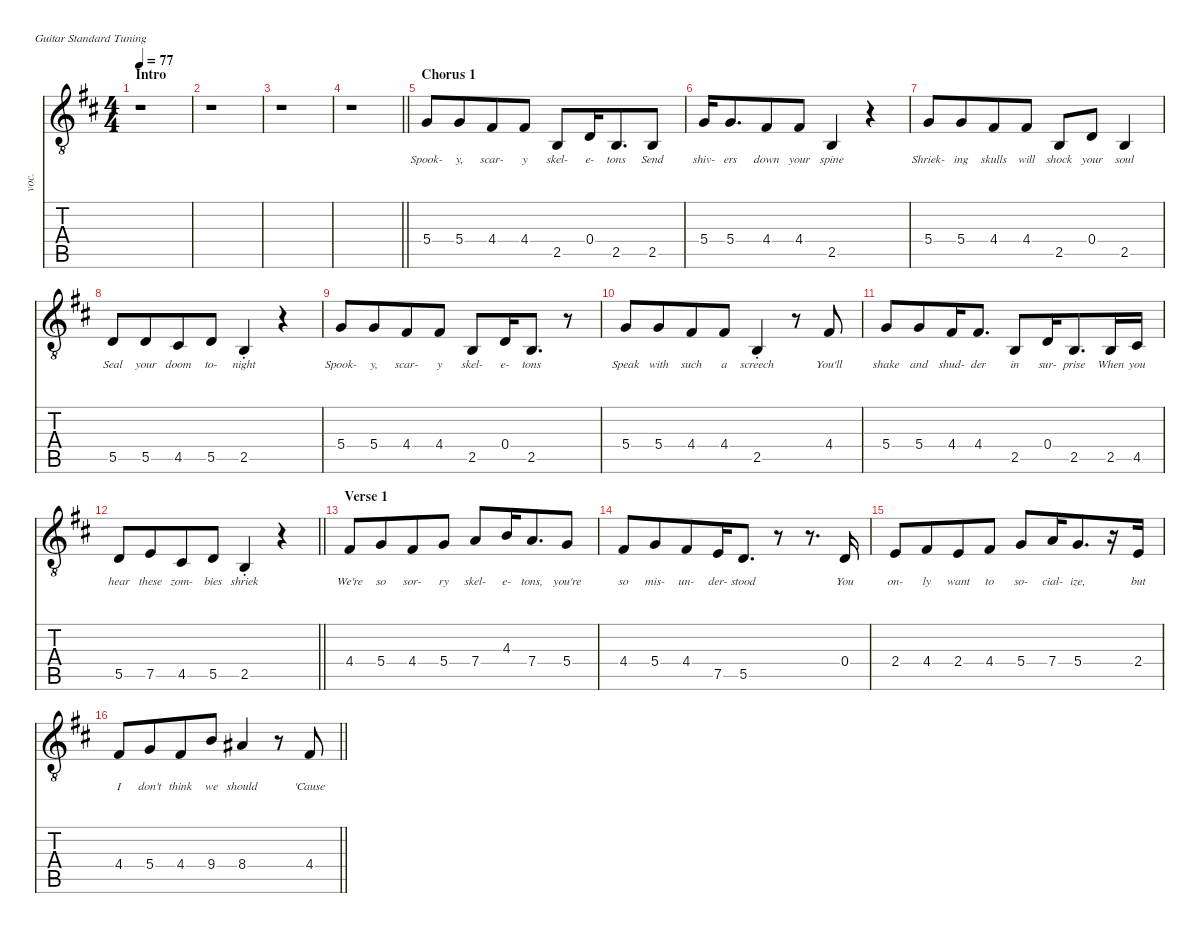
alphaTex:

\defaultSystemsLayout 4
\hideDynamics
\bracketExtendMode nobrackets
\otherSystemsTrackNameOrientation horizontal
\track ("Vocals-lessons1" "voc.") {defaultSystemsLayout 4 instrument acousticguitarnylon}
\staff {score tabs}
\tuning (E4 B3 G3 D3 A2 E2)
\displaytranspose 0
\ts (4 4)
\beaming (8 4 4)
\section ("" "Intro")
\tempo 77
\clef g2
\ottava 8vb
\ks bminor
r.1{dy mf instrument acousticguitarnylon beam Down} |
r.1{beam Down} |
r.1{beam Down} |
\barLineRight lightlight
r.1{beam Down} |
\section ("" "Chorus 1")
5.4{acc forcenatural}.8{lyrics (0 "Spook-") lyrics (1 "") lyrics (2 "") lyrics (3 "") lyrics (4 "") beam Up} 5.4{acc forcenatural}.8{lyrics (0 "y,") lyrics (1 "") lyrics (2 "") lyrics (3 "") lyrics (4 "") beam Up} 4.4{acc #}.8{lyrics (0 "scar-") lyrics (1 "") lyrics (2 "") lyrics (3 "") lyrics (4 "") beam Up} 4.4{acc #}.8{lyrics (0 "y") lyrics (1 "") lyrics (2 "") lyrics (3 "") lyrics (4 "") beam Up} 2.5{acc forcenatural}.8{lyrics (0 "skel-") lyrics (1 "") lyrics (2 "") lyrics (3 "") lyrics (4 "") beam Up} 0.4{acc forcenatural}.16{lyrics (0 "e-") lyrics (1 "") lyrics (2 "") lyrics (3 "") lyrics (4 "") beam Up} 2.5{acc forcenatural}.8{d lyrics (0 "tons") lyrics (1 "") lyrics (2 "") lyrics (3 "") lyrics (4 "") beam Up} 2.5{acc forcenatural}.8{lyrics (0 "Send") lyrics (1 "") lyrics (2 "") lyrics (3 "") lyrics (4 "") beam Up} |
5.4{acc forcenatural}.16{lyrics (0 "shiv-") lyrics (1 "") lyrics (2 "") lyrics (3 "") lyrics (4 "") beam Up} 5.4{acc forcenatural}.8{d lyrics (0 "ers") lyrics (1 "") lyrics (2 "") lyrics (3 "") lyrics (4 "") beam Up} 4.4{acc #}.8{lyrics (0 "down") lyrics (1 "") lyrics (2 "") lyrics (3 "") lyrics (4 "") beam Up} 4.4{acc #}.8{lyrics (0 "your") lyrics (1 "") lyrics (2 "") lyrics (3 "") lyrics (4 "") beam Up} 2.5{acc forcenatural}.4{lyrics (0 "spine") lyrics (1 "") lyrics (2 "") lyrics (3 "") lyrics (4 "") beam Up} r.4{beam Up} |
5.4{acc forcenatural}.8{lyrics (0 "Shriek-") lyrics (1 "") lyrics (2 "") lyrics (3 "") lyrics (4 "") beam Up} 5.4{acc forcenatural}.8{lyrics (0 "ing") lyrics (1 "") lyrics (2 "") lyrics (3 "") lyrics (4 "") beam Up} 4.4{acc #}.8{lyrics (0 "skulls") lyrics (1 "") lyrics (2 "") lyrics (3 "") lyrics (4 "") beam Up} 4.4{acc #}.8{lyrics (0 "will") lyrics (1 "") lyrics (2 "") lyrics (3 "") lyrics (4 "") beam Up} 2.5{acc forcenatural}.8{lyrics (0 "shock") lyrics (1 "") lyrics (2 "") lyrics (3 "") lyrics (4 "") beam Up} 0.4{acc forcenatural}.8{lyrics (0 "your") lyrics (1 "") lyrics (2 "") lyrics (3 "") lyrics (4 "") beam Up} 2.5{acc forcenatural}.4{lyrics (0 "soul") lyrics (1 "") lyrics (2 "") lyrics (3 "") lyrics (4 "") beam Up} |
5.5{acc forcenatural}.8{lyrics (0 "Seal") lyrics (1 "") lyrics (2 "") lyrics (3 "") lyrics (4 "") beam Up} 5.5{acc forcenatural}.8{lyrics (0 "your") lyrics (1 "") lyrics (2 "") lyrics (3 "") lyrics (4 "") beam Up} 4.5{acc #}.8{lyrics (0 "doom") lyrics (1 "") lyrics (2 "") lyrics (3 "") lyrics (4 "") beam Up} 5.5{acc forcenatural}.8{lyrics (0 "to-") lyrics (1 "") lyrics (2 "") lyrics (3 "") lyrics (4 "") beam Up} 2.5{st acc forcenatural}.4{lyrics (0 "night") lyrics (1 "") lyrics (2 "") lyrics (3 "") lyrics (4 "") beam Up} r.4{beam Up} |
5.4{acc forcenatural}.8{lyrics (0 "Spook-") lyrics (1 "") lyrics (2 "") lyrics (3 "") lyrics (4 "") beam Up} 5.4{acc forcenatural}.8{lyrics (0 "y,") lyrics (1 "") lyrics (2 "") lyrics (3 "") lyrics (4 "") beam Up} 4.4{acc #}.8{lyrics (0 "scar-") lyrics (1 "") lyrics (2 "") lyrics (3 "") lyrics (4 "") beam Up} 4.4{acc #}.8{lyrics (0 "y") lyrics (1 "") lyrics (2 "") lyrics (3 "") lyrics (4 "") beam Up} 2.5{acc forcenatural}.8{lyrics (0 "skel-") lyrics (1 "") lyrics (2 "") lyrics (3 "") lyrics (4 "") beam Up} 0.4{acc forcenatural}.16{lyrics (0 "e-") lyrics (1 "") lyrics (2 "") lyrics (3 "") lyrics (4 "") beam Up} 2.5{acc forcenatural}.8{d lyrics (0 "tons") lyrics (1 "") lyrics (2 "") lyrics (3 "") lyrics (4 "") beam Up} r.8{beam Up} |
5.4{acc forcenatural}.8{lyrics (0 "Speak") lyrics (1 "") lyrics (2 "") lyrics (3 "") lyrics (4 "") beam Up} 5.4{acc forcenatural}.8{lyrics (0 "with") lyrics (1 "") lyrics (2 "") lyrics (3 "") lyrics (4 "") beam Up} 4.4{acc #}.8{lyrics (0 "such") lyrics (1 "") lyrics (2 "") lyrics (3 "") lyrics (4 "") beam Up} 4.4{acc #}.8{lyrics (0 "a") lyrics (1 "") lyrics (2 "") lyrics (3 "") lyrics (4 "") beam Up} 2.5{st acc forcenatural}.4{lyrics (0 "screech") lyrics (1 "") lyrics (2 "") lyrics (3 "") lyrics (4 "") beam Up} r.8{beam Up} 4.4{acc #}.8{lyrics (0 "You'll") lyrics (1 "") lyrics (2 "") lyrics (3 "") lyrics (4 "") beam Up} |
5.4{acc forcenatural}.8{lyrics (0 "shake") lyrics (1 "") lyrics (2 "") lyrics (3 "") lyrics (4 "") beam Up} 5.4{acc forcenatural}.8{lyrics (0 "and") lyrics (1 "") lyrics (2 "") lyrics (3 "") lyrics (4 "") beam Up} 4.4{acc #}.16{lyrics (0 "shud-") lyrics (1 "") lyrics (2 "") lyrics (3 "") lyrics (4 "") beam Up} 4.4{acc #}.8{d lyrics (0 "der") lyrics (1 "") lyrics (2 "") lyrics (3 "") lyrics (4 "") beam Up} 2.5{acc forcenatural}.8{lyrics (0 "in") lyrics (1 "") lyrics (2 "") lyrics (3 "") lyrics (4 "") beam Up} 0.4{acc forcenatural}.16{lyrics (0 "sur-") lyrics (1 "") lyrics (2 "") lyrics (3 "") lyrics (4 "") beam Up} 2.5{acc forcenatural}.8{d lyrics (0 "prise") lyrics (1 "") lyrics (2 "") lyrics (3 "") lyrics (4 "") beam Up} 2.5{acc forcenatural}.16{lyrics (0 "When") lyrics (1 "") lyrics (2 "") lyrics (3 "") lyrics (4 "") beam Up} 4.5{acc #}.16{lyrics (0 "you") lyrics (1 "") lyrics (2 "") lyrics (3 "") lyrics (4 "") beam Up} |
\barLineRight lightlight
5.5{acc forcenatural}.8{lyrics (0 "hear") lyrics (1 "") lyrics (2 "") lyrics (3 "") lyrics (4 "") beam Up} 7.5{acc forcenatural}.8{lyrics (0 "these") lyrics (1 "") lyrics (2 "") lyrics (3 "") lyrics (4 "") beam Up} 4.5{acc #}.8{lyrics (0 "zom-") lyrics (1 "") lyrics (2 "") lyrics (3 "") lyrics (4 "") beam Up} 5.5{acc forcenatural}.8{lyrics (0 "bies") lyrics (1 "") lyrics (2 "") lyrics (3 "") lyrics (4 "") beam Up} 2.5{st acc forcenatural}.4{lyrics (0 "shriek") lyrics (1 "") lyrics (2 "") lyrics (3 "") lyrics (4 "") beam Up} r.4{beam Up} |
\section ("" "Verse 1")
4.4{acc #}.8{lyrics (0 "We're") lyrics (1 "") lyrics (2 "") lyrics (3 "") lyrics (4 "") beam Up} 5.4{acc forcenatural}.8{lyrics (0 "so") lyrics (1 "") lyrics (2 "") lyrics (3 "") lyrics (4 "") beam Up} 4.4{acc #}.8{lyrics (0 "sor-") lyrics (1 "") lyrics (2 "") lyrics (3 "") lyrics (4 "") beam Up} 5.4{acc forcenatural}.8{lyrics (0 "ry") lyrics (1 "") lyrics (2 "") lyrics (3 "") lyrics (4 "") beam Up} 7.4{acc forcenatural}.8{lyrics (0 "skel-") lyrics (1 "") lyrics (2 "") lyrics (3 "") lyrics (4 "") beam Up} 4.3{acc forcenatural}.16{lyrics (0 "e-") lyrics (1 "") lyrics (2 "") lyrics (3 "") lyrics (4 "") beam Up} 7.4{acc forcenatural}.8{d lyrics (0 "tons,") lyrics (1 "") lyrics (2 "") lyrics (3 "") lyrics (4 "") beam Up} 5.4{acc forcenatural}.8{lyrics (0 "you're") lyrics (1 "") lyrics (2 "") lyrics (3 "") lyrics (4 "") beam Up} |
4.4{acc #}.8{lyrics (0 "so") lyrics (1 "") lyrics (2 "") lyrics (3 "") lyrics (4 "") beam Up} 5.4{acc forcenatural}.8{lyrics (0 "mis-") lyrics (1 "") lyrics (2 "") lyrics (3 "") lyrics (4 "") beam Up} 4.4{acc #}.8{lyrics (0 "un-") lyrics (1 "") lyrics (2 "") lyrics (3 "") lyrics (4 "") beam Up} 7.5{acc forcenatural}.16{lyrics (0 "der-") lyrics (1 "") lyrics (2 "") lyrics (3 "") lyrics (4 "") beam Up} 5.5{acc forcenatural}.8{d lyrics (0 "stood") lyrics (1 "") lyrics (2 "") lyrics (3 "") lyrics (4 "") beam Up} r.8{beam Up} r.8{d beam Up} 0.4{acc forcenatural}.16{lyrics (0 "You") lyrics (1 "") lyrics (2 "") lyrics (3 "") lyrics (4 "") beam Up} |
2.4{acc forcenatural}.8{lyrics (0 "on-") lyrics (1 "") lyrics (2 "") lyrics (3 "") lyrics (4 "") beam Up} 4.4{acc #}.8{lyrics (0 "ly") lyrics (1 "") lyrics (2 "") lyrics (3 "") lyrics (4 "") beam Up} 2.4{acc forcenatural}.8{lyrics (0 "want") lyrics (1 "") lyrics (2 "") lyrics (3 "") lyrics (4 "") beam Up} 4.4{acc #}.8{lyrics (0 "to") lyrics (1 "") lyrics (2 "") lyrics (3 "") lyrics (4 "") beam Up} 5.4{acc forcenatural}.8{lyrics (0 "so-") lyrics (1 "") lyrics (2 "") lyrics (3 "") lyrics (4 "") beam Up} 7.4{acc forcenatural}.16{lyrics (0 "cial-") lyrics (1 "") lyrics (2 "") lyrics (3 "") lyrics (4 "") beam Up} 5.4{acc forcenatural}.8{d lyrics (0 "ize,") lyrics (1 "") lyrics (2 "") lyrics (3 "") lyrics (4 "") beam Up} r.16{beam Up} 2.4{acc forcenatural}.16{lyrics (0 "but") lyrics (1 "") lyrics (2 "") lyrics (3 "") lyrics (4 "") beam Up} |
\barLineRight lightlight
4.4{acc #}.8{lyrics (0 "I") lyrics (1 "") lyrics (2 "") lyrics (3 "") lyrics (4 "") beam Up} 5.4{acc forcenatural}.8{lyrics (0 "don't") lyrics (1 "") lyrics (2 "") lyrics (3 "") lyrics (4 "") beam Up} 4.4{acc #}.8{lyrics (0 "think") lyrics (1 "") lyrics (2 "") lyrics (3 "") lyrics (4 "") beam Up} 9.4{acc forcenatural}.8{lyrics (0 "we") lyrics (1 "") lyrics (2 "") lyrics (3 "") lyrics (4 "") beam Up} 8.4{acc #}.4{lyrics (0 "should") lyrics (1 "") lyrics (2 "") lyrics (3 "") lyrics (4 "") beam Up} r.8{beam Up} 4.4{acc #}.8{lyrics (0 "'Cause") lyrics (1 "") lyrics (2 "") lyrics (3 "") lyrics (4 "") beam Up}
